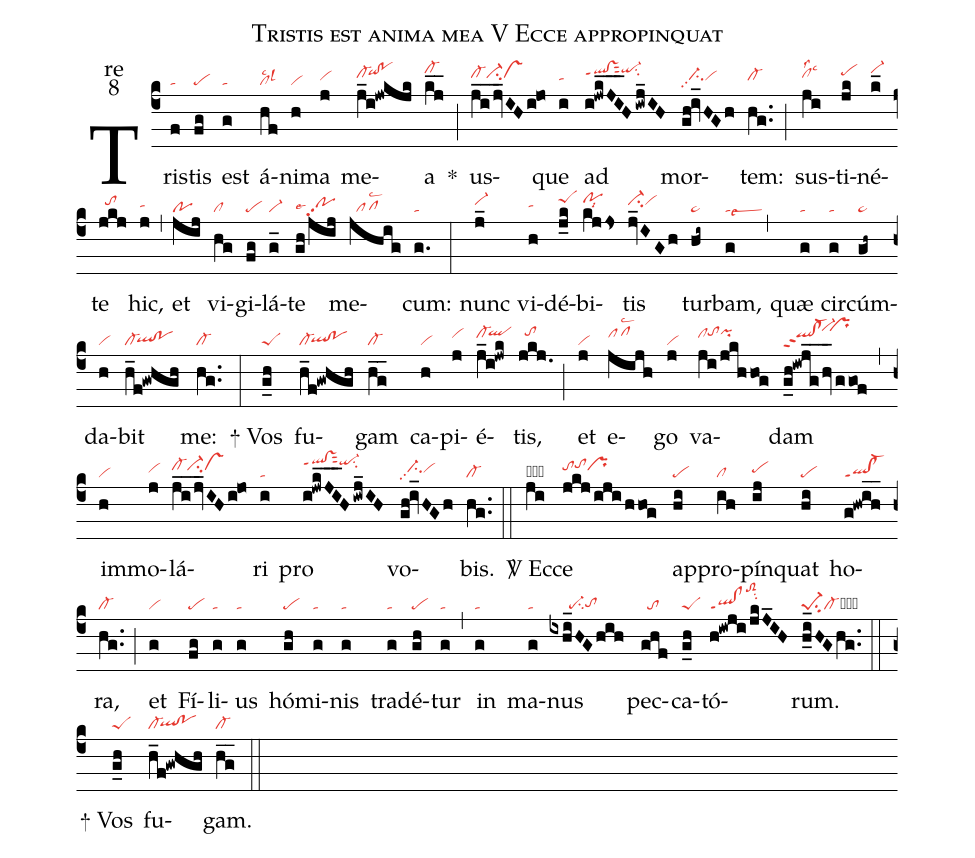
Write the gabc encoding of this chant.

name:Tristis est anima mea V Ecce appropinquat;
office-part:re;
mode:8;
nabc-lines:1;
%%
(c4) Tris(f|ta)tis(fg|pe) est(g|ta) á(hf|cllsc2lsl3)ni(h|vi)ma(j|vihh) me(j_i!jwkjk|cl-hi`qihj!pohj)a(kj__|cl-hk) <sp>*</sp>(;) us(ji__/jv_IHi@jo|cl-hici-hivshi)que(i|tahh) ad(i!jwkJI___H/iwj_IH|qlhj!vshjppt1sut2qi-hksu2) mor(gh!iv_HGh|//ci-hhpp2vihh)tem:(hg..|cl-hh) (;) sus(ji|clhilss2lsc3)ti(jk|pehj)né(k_|vi-hk)te(jkj|//tohi) hic,(j|tahh) (,) et(jij|po) vi(hg|cl)gi(fg|pe)lá(g_|vi-)te(gh/jij|pohhpp2lse4) me(jhig|//pflsc2)cum:(g.|ta) (:) nunc(j_|vi-hi) vi(h|tahh)dé(j_k|peShj)bi(kjjs|pohjlsi8)tis(jv_IGh|ci-hivihi) tur(hi~|ta>)bam,(g|talsew9) (,) quæ(g|ta) cir(g|ta)cúm(gh~|ta>)da(h|vi)bit(h_f!gwhgh|cl-`qlhg!pohg) me:(hg..|cl-) (:)
<sp>+</sp> Vos(g_h|peS) fu(h_f!gwhgh|cl-`qlhg!pohg)gam(hg__|cl-) ca(h|vi)pi(j|vihi)é(j_i!jwk|cl-hi`qlhj)tis,(jkj.|//tohj) (;) et(j|vi) e(jijh|pfhilsc2)go(j|vi) va(ji/jkhhog|clhitohjpihj)dam(g_h!iwjg__/hv_/ggof|qlhi!cl-hippt2``vi-hl``prhl) (,) im(h|vi)mo(j|vihh)lá(ji__/jv_IH/i@jo|cl-hici-hivshi)ri(i|ta) pro(i!jwkJI___H/iwj_IH|qlhk!vshkppt1sut2qi-hksu2) vo(gh!iv_HGh|//ci-hhpp2vihh)bis.(hg..|cl-) (::)

<sp>V/</sp> Ec(ji|obclhh)ce(jkj/iji/hhog|tohitohjprhi) ap(hi|pe)pro(ih|cl)pín(ij|pehh)quat(hi|pe) ho(g!hwih__|ql!cl-ppt1)ra,(hg..|cl-) (;) et(g|vi) Fí(fg|pe)li(g|ta)us(g|ta) hó(gh|pe)mi(g|ta)nis(g|ta) tra(g|ta)dé(gh|pe)tur(g|ta) (,) in(g|ta) ma(g|ta)nus(ixhi_HGhih|//////pe-su2tohg) pec(ghf|//to)ca(g_h|peS)tó(h!iwji/jkJ_IH|ql!clppt1toS2hmsu2)rum.(h_i_HGhg..|pe-1su2cl-cb) (::)

<sp>+</sp> Vos(g_h|peS) fu(h_f!gwhgh|cl-`qlhg!pohg)gam.(hg__|cl-) (::)
